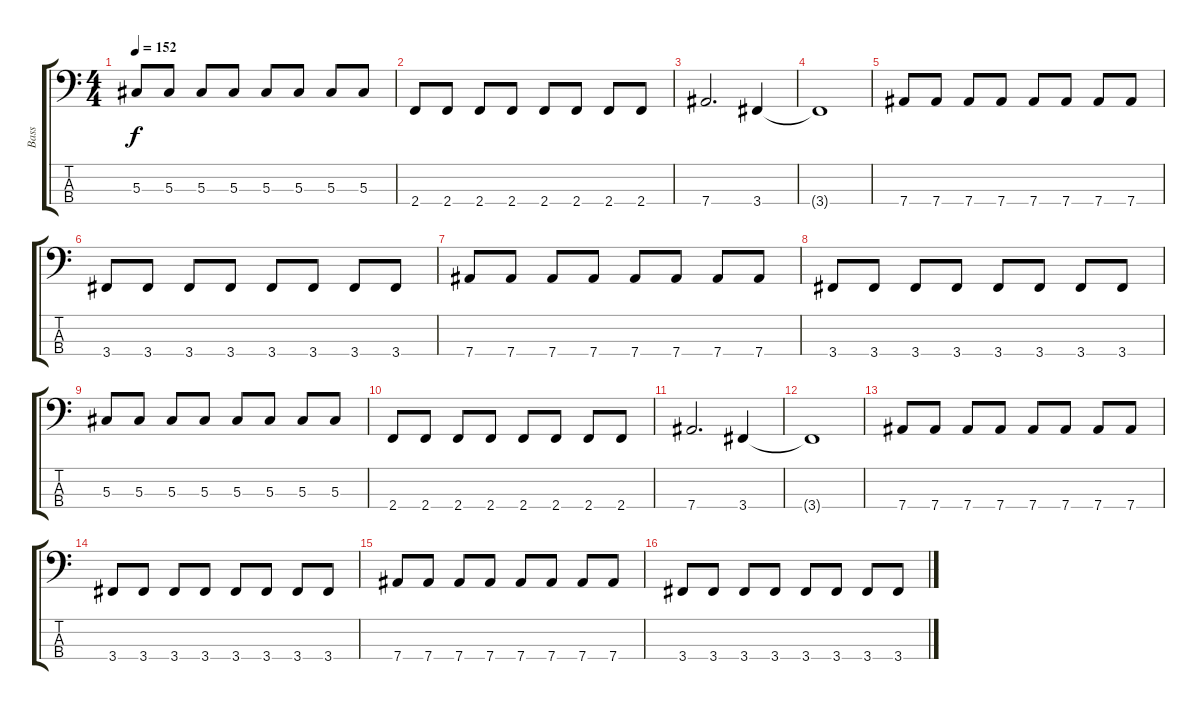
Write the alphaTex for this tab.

\track ("Bass" "Bass") {instrument electricbassfinger}
\staff {score tabs}
\tuning (Gb2 Db2 Ab1 Eb1) {hide}
\ts (4 4)
\tempo 152
\clef f4
\ks c
5.3.8{dy f} 5.3.8 5.3.8 5.3.8 5.3.8 5.3.8 5.3.8 5.3.8 |
2.4.8 2.4.8 2.4.8 2.4.8 2.4.8 2.4.8 2.4.8 2.4.8 |
7.4.2{d} 3.4.4 |
3.4{t}.1 |
7.4.8 7.4.8 7.4.8 7.4.8 7.4.8 7.4.8 7.4.8 7.4.8 |
3.4.8 3.4.8 3.4.8 3.4.8 3.4.8 3.4.8 3.4.8 3.4.8 |
7.4.8 7.4.8 7.4.8 7.4.8 7.4.8 7.4.8 7.4.8 7.4.8 |
3.4.8 3.4.8 3.4.8 3.4.8 3.4.8 3.4.8 3.4.8 3.4.8 |
5.3.8 5.3.8 5.3.8 5.3.8 5.3.8 5.3.8 5.3.8 5.3.8 |
2.4.8 2.4.8 2.4.8 2.4.8 2.4.8 2.4.8 2.4.8 2.4.8 |
7.4.2{d} 3.4.4 |
3.4{t}.1 |
7.4.8 7.4.8 7.4.8 7.4.8 7.4.8 7.4.8 7.4.8 7.4.8 |
3.4.8 3.4.8 3.4.8 3.4.8 3.4.8 3.4.8 3.4.8 3.4.8 |
7.4.8 7.4.8 7.4.8 7.4.8 7.4.8 7.4.8 7.4.8 7.4.8 |
3.4.8 3.4.8 3.4.8 3.4.8 3.4.8 3.4.8 3.4.8 3.4.8
